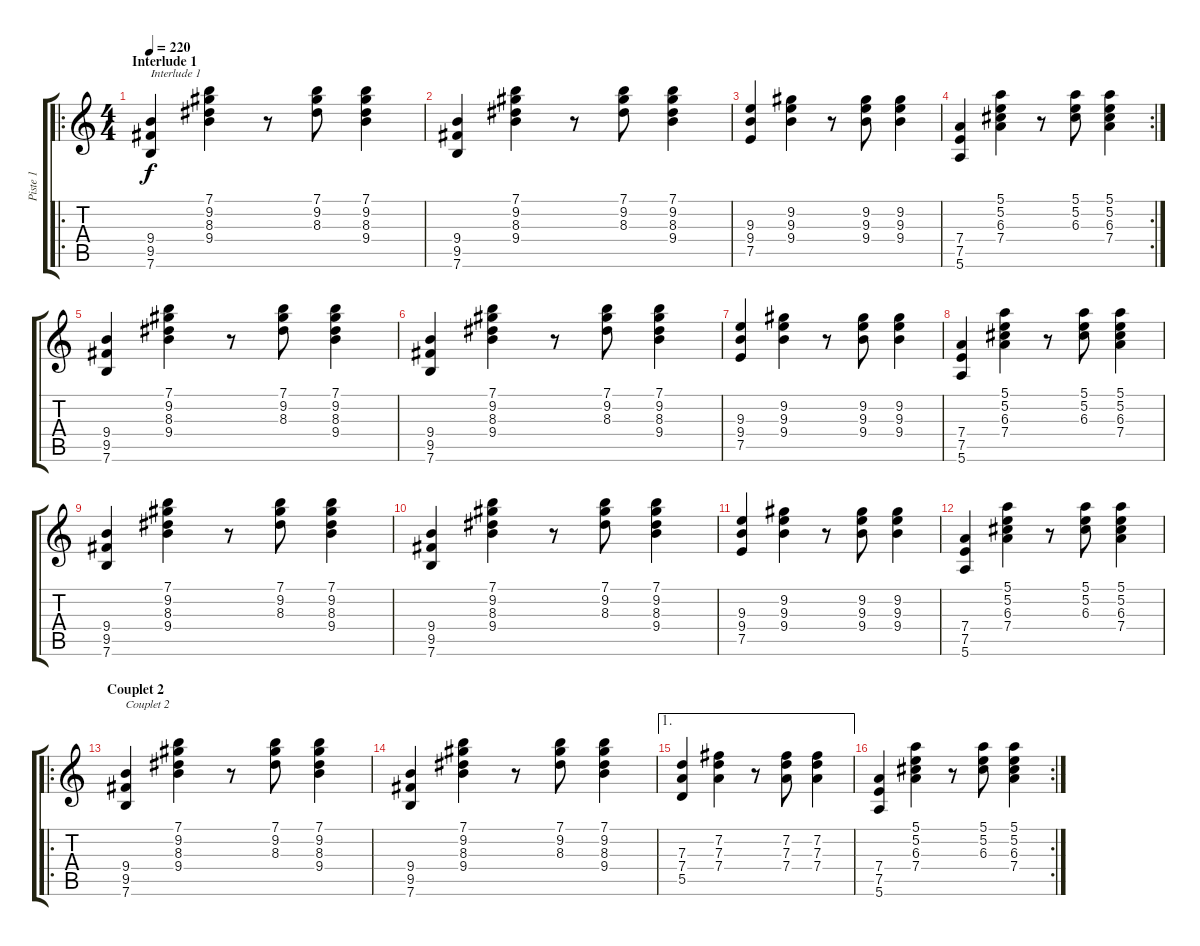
\track ("Piste 1" "Piste 1") {instrument acousticguitarnylon}
\staff {score tabs}
\tuning (E4 B3 G3 D3 A2 E2) {hide}
\ro
\ts (4 4)
\section ("" "Interlude 1")
\tempo 220
\clef g2
\ks c
(9.4 9.5 7.6).4{txt "Interlude 1" dy f volume 10} (7.1 9.2 8.3 9.4).4 r.8 (7.1 9.2 8.3).8 (7.1 9.2 8.3 9.4).4 |
(9.4 9.5 7.6).4 (7.1 9.2 8.3 9.4).4 r.8 (7.1 9.2 8.3).8 (7.1 9.2 8.3 9.4).4 |
(9.3 9.4 7.5).4 (9.2 9.3 9.4).4 r.8 (9.2 9.3 9.4).8 (9.2 9.3 9.4).4 |
\rc 2
(7.4 7.5 5.6).4 (5.1 5.2 6.3 7.4).4 r.8 (5.1 5.2 6.3).8 (5.1 5.2 6.3 7.4).4 |
(9.4 9.5 7.6).4 (7.1 9.2 8.3 9.4).4 r.8 (7.1 9.2 8.3).8 (7.1 9.2 8.3 9.4).4 |
(9.4 9.5 7.6).4 (7.1 9.2 8.3 9.4).4 r.8 (7.1 9.2 8.3).8 (7.1 9.2 8.3 9.4).4 |
(9.3 9.4 7.5).4 (9.2 9.3 9.4).4 r.8 (9.2 9.3 9.4).8 (9.2 9.3 9.4).4 |
(7.4 7.5 5.6).4 (5.1 5.2 6.3 7.4).4 r.8 (5.1 5.2 6.3).8 (5.1 5.2 6.3 7.4).4 |
(9.4 9.5 7.6).4 (7.1 9.2 8.3 9.4).4 r.8 (7.1 9.2 8.3).8 (7.1 9.2 8.3 9.4).4 |
(9.4 9.5 7.6).4 (7.1 9.2 8.3 9.4).4 r.8 (7.1 9.2 8.3).8 (7.1 9.2 8.3 9.4).4 |
(9.3 9.4 7.5).4 (9.2 9.3 9.4).4 r.8 (9.2 9.3 9.4).8 (9.2 9.3 9.4).4 |
(7.4 7.5 5.6).4 (5.1 5.2 6.3 7.4).4 r.8 (5.1 5.2 6.3).8 (5.1 5.2 6.3 7.4).4 |
\ro
\section ("" "Couplet 2")
(9.4 9.5 7.6).4{txt "Couplet 2"} (7.1 9.2 8.3 9.4).4 r.8 (7.1 9.2 8.3).8 (7.1 9.2 8.3 9.4).4 |
(9.4 9.5 7.6).4 (7.1 9.2 8.3 9.4).4 r.8 (7.1 9.2 8.3).8 (7.1 9.2 8.3 9.4).4 |
\ae 1
(7.3 7.4 5.5).4 (7.2 7.3 7.4).4 r.8 (7.2 7.3 7.4).8 (7.2 7.3 7.4).4 |
\rc 2
(7.4 7.5 5.6).4 (5.1 5.2 6.3 7.4).4 r.8 (5.1 5.2 6.3).8 (5.1 5.2 6.3 7.4).4
